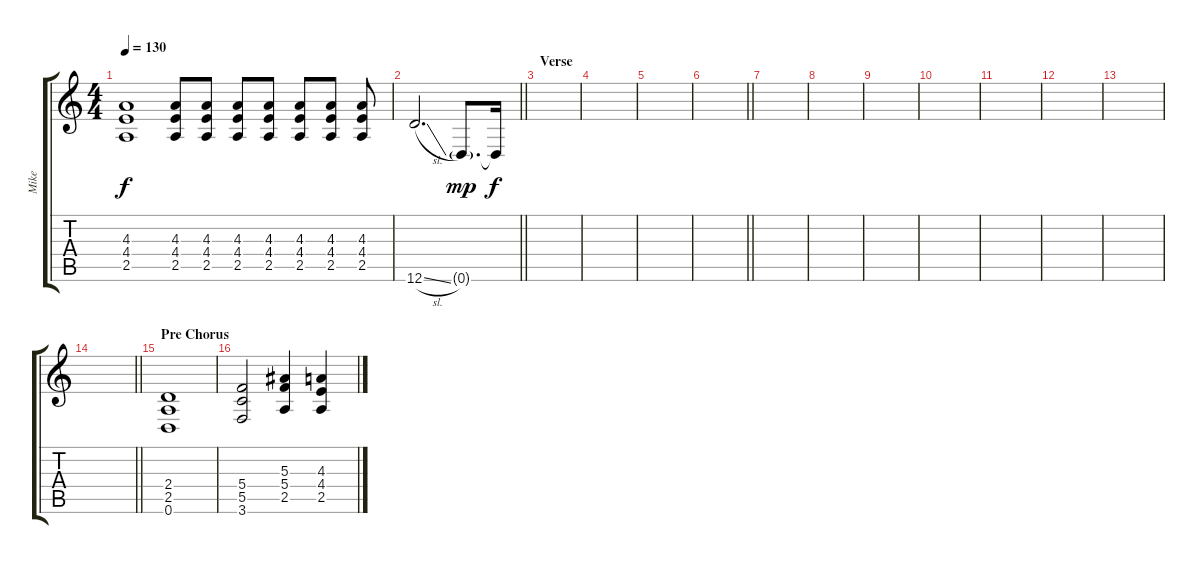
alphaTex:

\track ("Mike" "Mike") {instrument distortionguitar}
\staff {score tabs}
\tuning (D4 A3 F3 C3 G2 D2) {hide}
\ts (4 4)
\tempo 130
\clef g2
\ks c
(4.3 4.4 2.5).1{dy f} (4.3 4.4 2.5).8 (4.3 4.4 2.5).8 (4.3 4.4 2.5).8 (4.3 4.4 2.5).8 (4.3 4.4 2.5).8 (4.3 4.4 2.5).8 (4.3 4.4 2.5).8 |
\barLineRight lightlight
12.6{sl}.2{d} 0.6{g}.8{d dy mp} 0.6{t}.16{dy f} |
\section ("" "Verse")
|
|
|
\barLineRight lightlight
|
\section ("" "")
|
|
|
|
|
|
|
\barLineRight lightlight
|
\section ("" "Pre Chorus")
(2.4 2.5 0.6).1 |
(5.4 5.5 3.6).2 (5.3 5.4 2.5).4 (4.3 4.4 2.5).4
